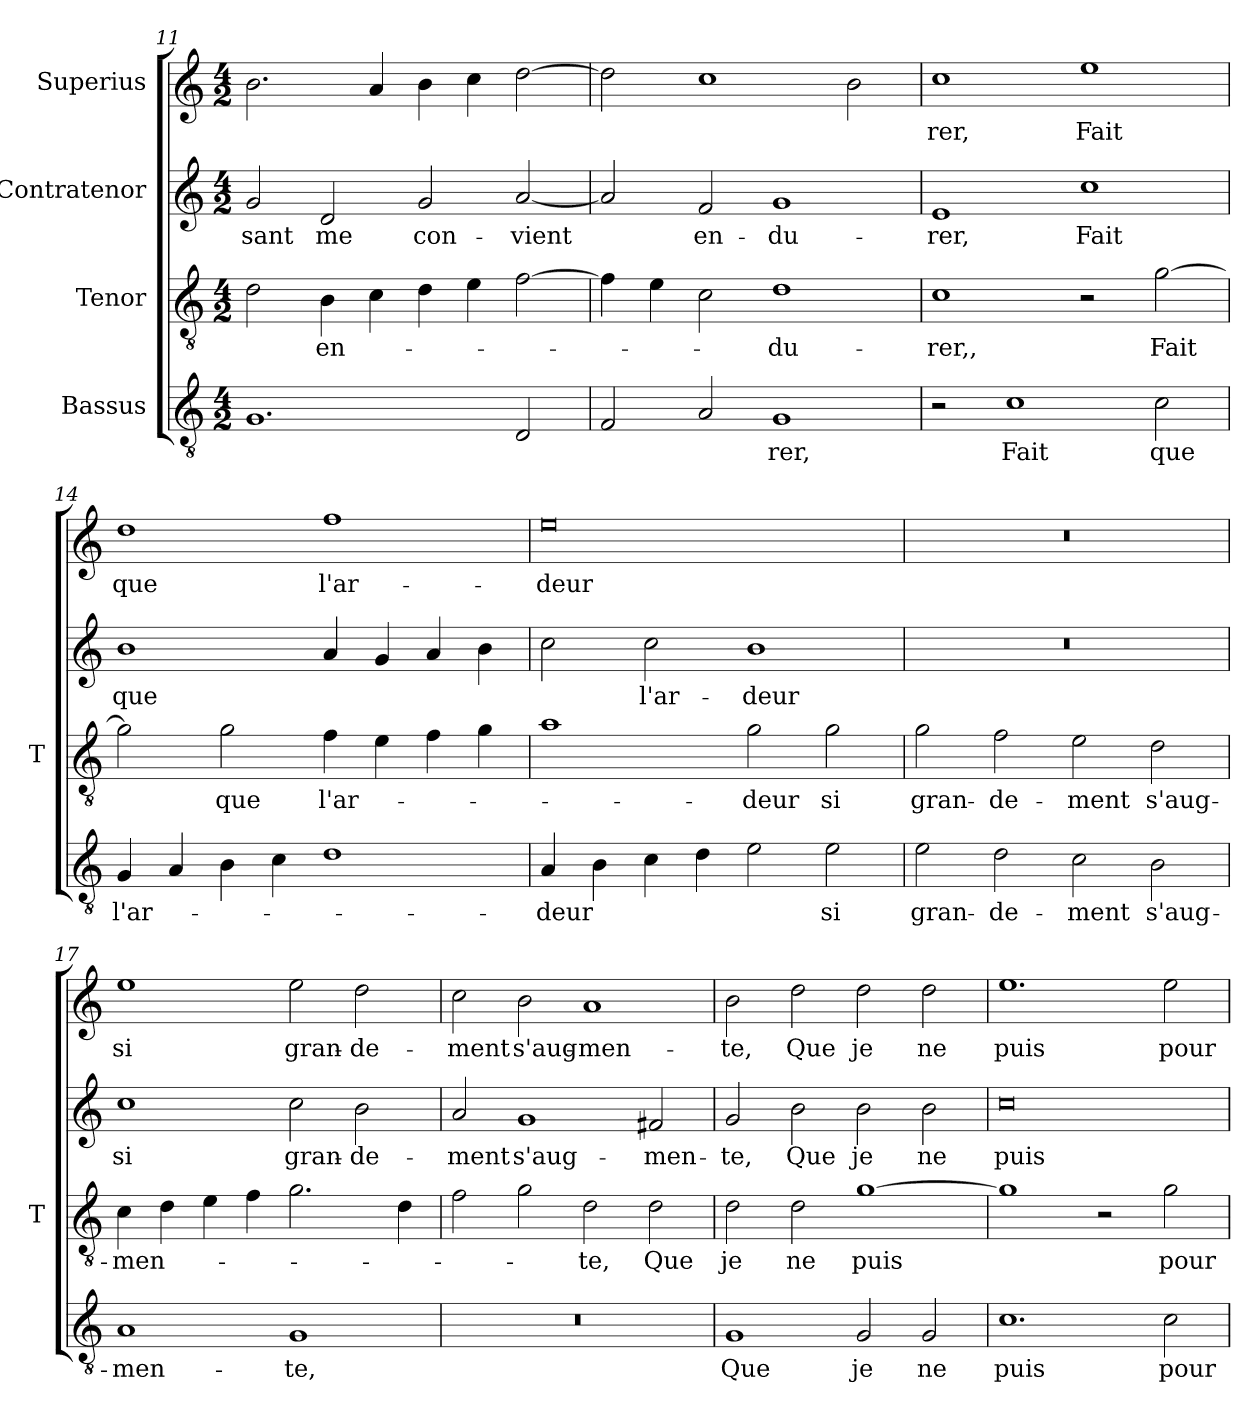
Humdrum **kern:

**kern	**text	**kern	**text	**kern	**text	**kern	**text
*part4	*part4	*part3	*part3	*part2	*part2	*part1	*part1
*staff4	*staff4	*staff3	*staff3	*staff2	*staff2	*staff1	*staff1
*I"Bassus	*	*I"Tenor	*	*I"Contratenor	*	*I"Superius	*
*	*	*I'T	*	*	*	*	*
*clefGv2	*	*clefGv2	*	*clefG2	*	*clefG2	*
*k[]	*	*k[]	*	*k[]	*	*k[]	*
*M4/2	*	*M4/2	*	*M4/2	*	*M4/2	*
=11	=11	=11	=11	=11	=11	=11	=11
1.G	.	2d	.	2g	-sant	2.b	.
.	.	4B	en-	2d	-me	.	.
.	.	4c	.	.	.	4a	.
.	.	4d	.	2g	con-	4b	.
.	.	4e	.	.	.	4cc	.
2D	.	[2f	.	[2a	-vient	[2dd	.
=12	=12	=12	=12	=12	=12	=12	=12
2F	.	4f]	.	2a]	.	2dd]	.
.	.	4e	.	.	.	.	.
2A	.	2c	.	2f	en-	1cc	.
1G	-rer,	1d	du-	1g	du-	.	.
.	.	.	.	.	.	2b	.
=13	=13	=13	=13	=13	=13	=13	=13
2r	.	1c	-rer,,	1e	-rer,	1cc	-rer,
1c	-Fait	.	.	.	.	.	.
.	.	2r	.	1cc	-Fait	1ee	-Fait
2c	-que	[2g	-Fait	.	.	.	.
=14	=14	=14	=14	=14	=14	=14	=14
4G	l'ar-	2g]	.	1b	-que	1dd	-que
4A	.	.	.	.	.	.	.
4B	.	2g	-que	.	.	.	.
4c	.	.	.	.	.	.	.
1d	.	4f	l'ar-	4a	.	1ff	l'ar-
.	.	4e	.	4g	.	.	.
.	.	4f	.	4a	.	.	.
.	.	4g	.	4b	.	.	.
=15	=15	=15	=15	=15	=15	=15	=15
4A	-deur	1a	.	2cc	.	0ee	-deur
4B	.	.	.	.	.	.	.
4c	.	.	.	2cc	l'ar-	.	.
4d	.	.	.	.	.	.	.
2e	.	2g	-deur	1b	-deur	.	.
2e	-si	2g	-si	.	.	.	.
=16	=16	=16	=16	=16	=16	=16	=16
2e	gran-	2g	gran-	0r	.	0r	.
2d	de-	2f	de-	.	.	.	.
2c	-ment	2e	-ment	.	.	.	.
2B	s'aug-	2d	s'aug-	.	.	.	.
=17	=17	=17	=17	=17	=17	=17	=17
1A	men-	4c	men-	1cc	-si	1ee	-si
.	.	4d	.	.	.	.	.
.	.	4e	.	.	.	.	.
.	.	4f	.	.	.	.	.
1G	-te,	2.g	.	2cc	gran-	2ee	gran-
.	.	.	.	2b	de-	2dd	de-
.	.	4d	.	.	.	.	.
=18	=18	=18	=18	=18	=18	=18	=18
0r	.	2f	.	2a	-ment	2cc	-ment
.	.	2g	.	1g	s'aug-	2b	s'aug-
.	.	2d	-te,	.	.	1a	men-
.	.	2d	-Que	2f#X	men-	.	.
=19	=19	=19	=19	=19	=19	=19	=19
1G	-Que	2d	-je	2g	-te,	2b	-te,
.	.	2d	-ne	2b	-Que	2dd	-Que
2G	-je	[1g	-puis	2b	-je	2dd	-je
2G	-ne	.	.	2b	-ne	2dd	-ne
=20	=20	=20	=20	=20	=20	=20	=20
1.c	-puis	1g]	.	0cc	-puis	1.ee	-puis
.	.	2r	.	.	.	.	.
2c	-pour	2g	-pour	.	.	2ee	-pour
=	=	=	=	=	=	=	=
*-	*-	*-	*-	*-	*-	*-	*-
